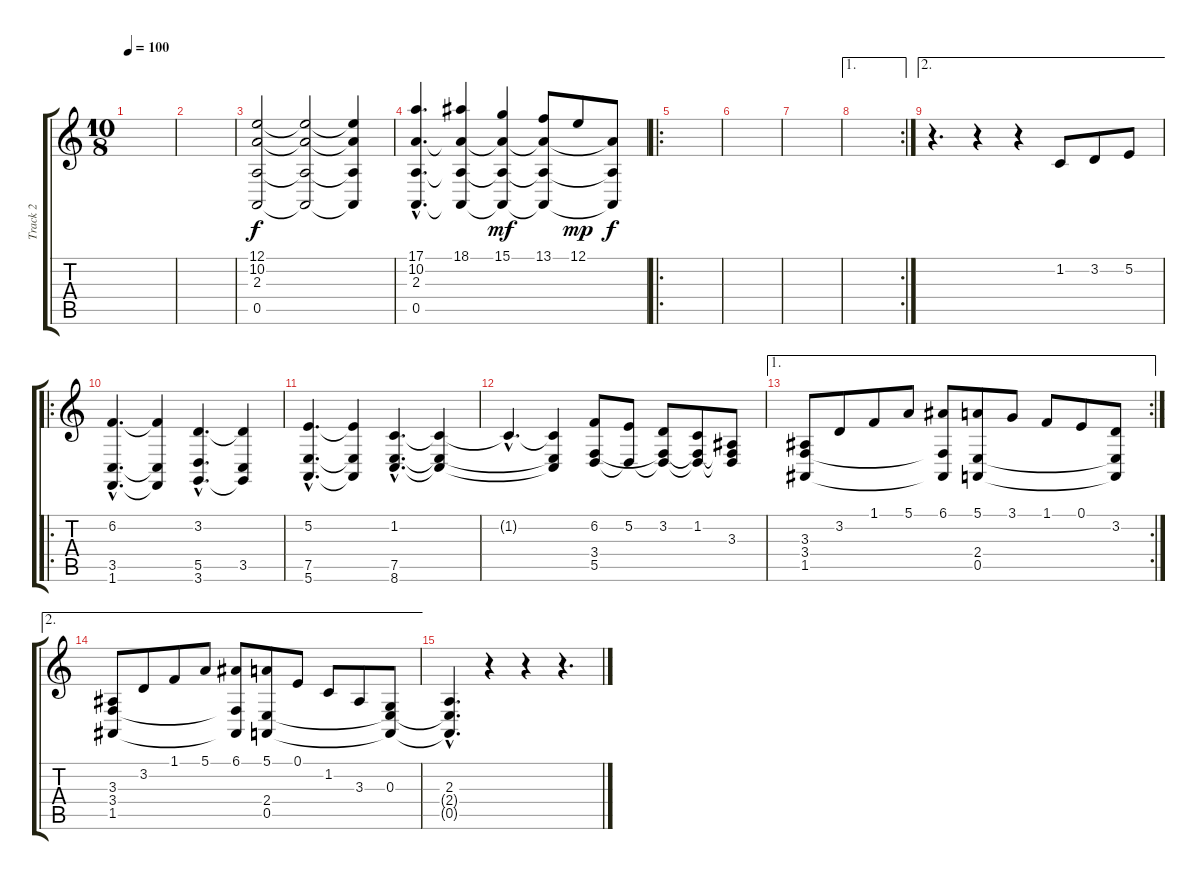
\track ("Track 2" "Track 2") {instrument stringensemble2}
\staff {score tabs}
\tuning (E4 B3 G3 D3 A2 E2) {hide}
\ts (10 8)
\tempo 100
\clef g2
\ks c
|
|
(12.1 10.2 2.3 0.5).2 (12.1{t} 10.2{t} 2.3{t} 0.5{t}).2 (12.1{t} 10.2{t} 2.3{t} 0.5{t}).4 |
(17.1{hac} 10.2{hac} 2.3{hac} 0.5{hac}).4{d} (18.1 10.2{t} 2.3{t} 0.5{t}).4 (15.1 10.2{t} 2.3{t} 0.5{t}).4{dy mf} (13.1 10.2{t} 2.3{t} 0.5{t}).8 12.1.8{dy mp} (10.2{t} 2.3{t} 0.5{t}).8{dy f} |
\ro
|
|
|
\ae 1
\rc 2
|
\ae 2
r.4{d} r.4 r.4 1.2.8 3.2.8 5.2.8 |
\ro
(6.2{hac} 3.5{hac} 1.6{hac}).4{d} (6.2{t} 3.5{t} 1.6{t}).4 (3.2{hac} 5.5{hac} 3.6{hac}).4{d} (3.2{t} 3.5 3.6{t}).4 |
(5.2{hac} 7.5{hac} 5.6{hac}).4{d} (5.2{t} 7.5{t} 5.6{t}).4 (1.2{hac} 7.5{hac} 8.6{hac}).4{d} (1.2{t} 7.5{t} 8.6{t}).4 |
1.2{hac t}.4{d} (1.2{t} 7.5{t} 8.6{t}).4 (6.2 3.4 5.5).8 (5.2 5.5{t}).8 (3.2 3.4{t} 5.5{t}).8 (1.2 3.4{t} 5.5{t}).8 (3.3 3.4{t} 5.5{t}).8 |
\ae 1
\rc 2
(3.3 3.4 1.5).8 3.2.8 1.1.8 5.1.8 (6.1 3.4{t} 1.5{t}).8 (5.1 2.4 0.5).8 3.1.8 1.1.8 0.1.8 (3.2 2.4{t} 0.5{t}).8 |
\ae 2
(3.3 3.4 1.5).8 3.2.8 1.1.8 5.1.8 (6.1 3.4{t} 1.5{t}).8 (5.1 2.4 0.5).8 0.1.8 1.2.8 3.3.8 (0.3 2.4{t} 0.5{t}).8 |
(2.3{hac} 2.4{hac t} 0.5{hac t}).4{d} r.4 r.4 r.4{d}
